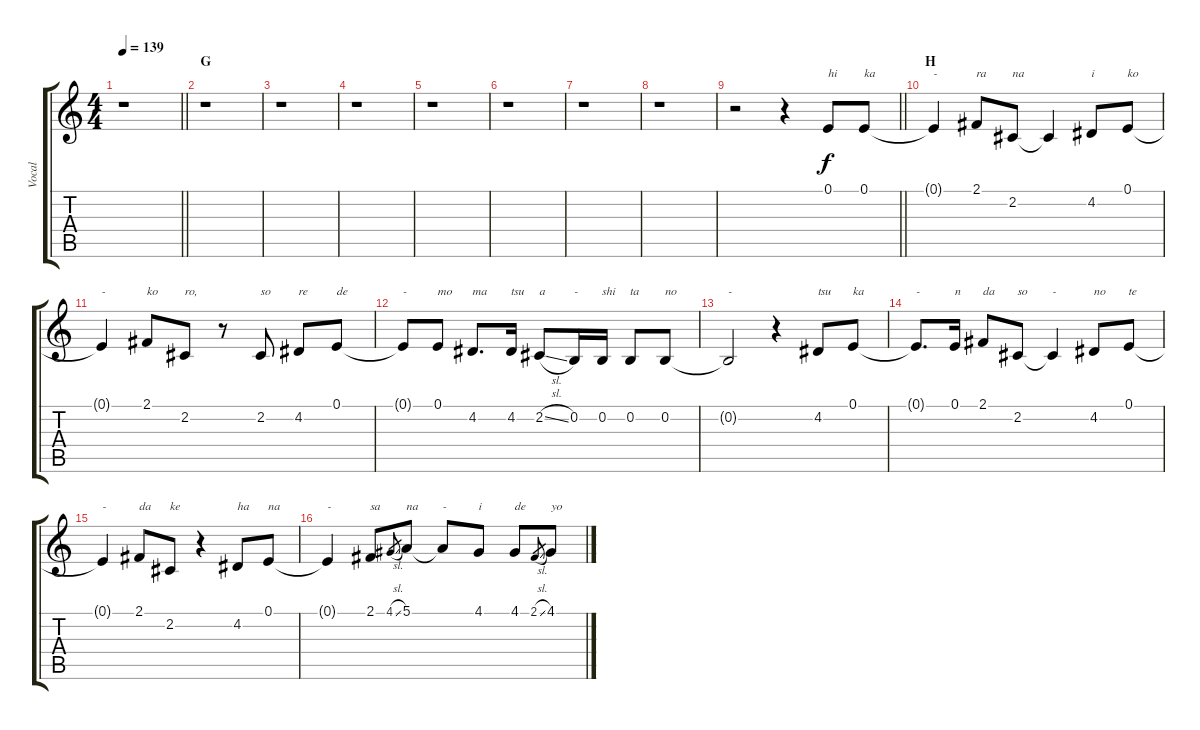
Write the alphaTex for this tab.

\track ("Vocal" "Vocal") {instrument clarinet}
\staff {score tabs}
\tuning (E4 B3 G3 D3 A2 E2) {hide}
\ts (4 4)
\tempo 139
\clef g2
\barLineRight lightlight
\ks c
r.1{dy f} |
\section ("" "G")
r.1 |
r.1 |
r.1 |
r.1 |
r.1 |
r.1 |
r.1 |
\barLineRight lightlight
r.2 r.4 0.1.8{txt "hi"} 0.1.8{txt "ka"} |
\section ("" "H")
0.1{t}.4{txt "-"} 2.1.8{txt "ra"} 2.2.8{txt "na"} 2.2{t}.4 4.2.8{txt "i"} 0.1.8{txt "ko"} |
0.1{t}.4{txt "-"} 2.1.8{txt "ko"} 2.2.8{txt "ro,"} r.8 2.2.8{txt "so"} 4.2.8{txt "re"} 0.1.8{txt "de"} |
0.1{t}.8{txt "-"} 0.1.8{txt "mo"} 4.2.8{d txt "ma"} 4.2.16{txt "tsu"} 2.2{sl}.8{txt "a"} 0.2.16{txt "-"} 0.2.16{txt "shi"} 0.2.8{txt "ta"} 0.2.8{txt "no"} |
0.2{t}.2{txt "-"} r.4 4.2.8{txt "tsu"} 0.1.8{txt "ka"} |
0.1{t}.8{d txt "-"} 0.1.16{txt "n"} 2.1.8{txt "da"} 2.2.8{txt "so"} 2.2{t}.4{txt "-"} 4.2.8{txt "no"} 0.1.8{txt "te"} |
0.1{t}.4{txt "-"} 2.1.8{txt "da"} 2.2.8{txt "ke"} r.4 4.2.8{txt "ha"} 0.1.8{txt "na"} |
0.1{t}.4{txt "-"} 2.1.8{txt "sa"} 4.1{sl}.8{gr} 5.1.8{txt "na"} 5.1{t}.8{txt "-"} 4.1.8{txt "i"} 4.1.8{txt "de"} 2.1{sl}.8{gr} 4.1.8{txt "yo"}
